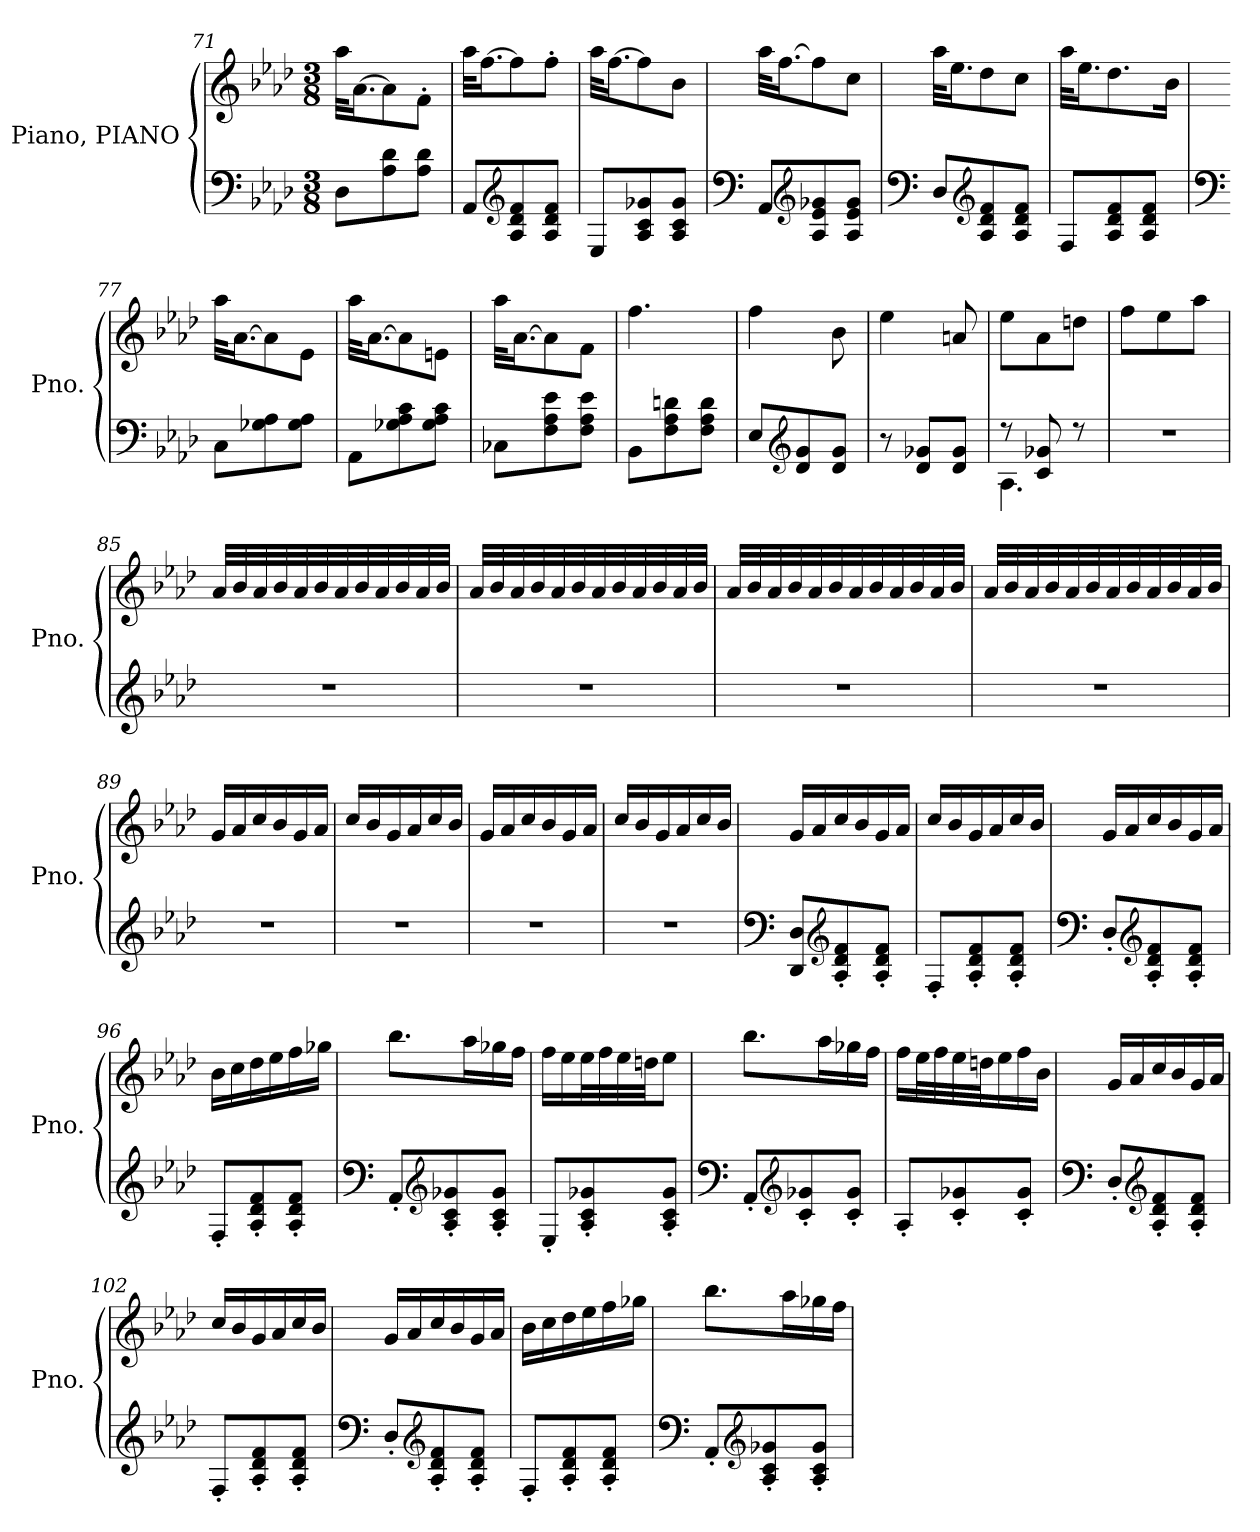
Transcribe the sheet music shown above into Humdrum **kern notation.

**kern	**kern
*part1	*part1
*staff2	*staff1
*I"Piano, PIANO	*
*I'Pno.	*
!!LO:LB:g=z
*clefF4	*clefG2
*k[b-e-a-d-]	*k[b-e-a-d-]
*M3/8	*M3/8
=71	=71
8D-\L	32aa-\KLL
.	[16.a-\J
8A-\ 8d-\	8a-\]
8A-\ 8d-\J	8f'\J
=72	=72
8AA-/L	32aa-\KLL
.	[16.ff\J
*clefG2	*
*	*MM150
8A-/ 8d-/ 8f/	8ff\]
8A-/ 8d-/ 8f/J	8ff'\J
=73	=73
8E-/L	32aa-\KLL
.	[16.ff\J
8A-/ 8c/ 8g-X/	8ff\]
8A-/ 8c/ 8g-/J	8b-\J
=74	=74
*clefF4	*
8AA-/L	32aa-\KLL
*	*MM159
.	[16.ff\J
*clefG2	*
8A-/ 8e-/ 8g-X/	8ff\]
*	*MM162
8A-/ 8e-/ 8g-/J	8cc\J
=75	=75
*clefF4	*
*	*MM147
8D-/L	32aa-\KLL
.	16.ee-\J
*clefG2	*
*	*MM142
8A-/ 8d-/ 8f/	8dd-\
*	*MM137
8A-/ 8d-/ 8f/J	8cc\J
=76	=76
*	*MM132
8F/L	32aa-\KLL
.	16.ee-\J
*	*MM127
8A-/ 8d-/ 8f/	8.dd-\
8A-/ 8d-/ 8f/J	.
.	16b-\Jk
!!LO:LB:g=z
=77	=77
*clefF4	*
*	*MM117
8C\L	32aa-\KLL
.	[16.a-\J
8G-X\ 8A-\	8a-\]
8G-\ 8A-\J	8e-\J
=78	=78
8AA-\L	32aa-\KLL
.	[16.a-\J
8G-X\ 8A-\ 8c\	8a-\]
8G-\ 8A-\ 8c\J	8en\J
=79	=79
8C-X\L	32aa-\KLL
.	[16.a-\J
8F\ 8A-\ 8e-\	8a-\]
8F\ 8A-\ 8e-\J	8f\J
=80	=80
8BB-\L	4.ff\
8F\ 8A-\ 8dn\	.
8F\ 8A-\ 8d\J	.
=81	=81
8E-/L	4ff\
*clefG2	*
8d-/ 8g/	.
8d-/ 8g/J	8b-\
=82	=82
8r	4ee-\
8d-/ 8g-X/L	.
*	*MM99
8d-/ 8g-/J	8an/
=83	=83
*^	*
8r	4.A-\	8ee-\L
8c/ 8g-X/	.	8a-\
8r	.	8ddn\J
*v	*v	*
!!LO:LB:g=z
=84	=84
4.r	8ff\L
*	*MM60
.	8ee-\
.	8aa-\J
=85	=85
*	*MM115
4.r	32a-/LLL
.	32b-/
.	32a-/
.	32b-/
.	32a-/
.	32b-/
.	32a-/
.	32b-/
.	32a-/
.	32b-/
.	32a-/
.	32b-/JJJ
=86	=86
4.r	32a-/LLL
.	32b-/
.	32a-/
.	32b-/
.	32a-/
.	32b-/
.	32a-/
.	32b-/
.	32a-/
.	32b-/
.	32a-/
.	32b-/JJJ
=87	=87
4.r	32a-/LLL
.	32b-/
.	32a-/
.	32b-/
.	32a-/
.	32b-/
.	32a-/
.	32b-/
.	32a-/
.	32b-/
.	32a-/
.	32b-/JJJ
!!LO:LB:g=z
=88	=88
4.r	32a-/LLL
.	32b-/
.	32a-/
.	32b-/
.	32a-/
.	32b-/
.	32a-/
.	32b-/
.	32a-/
.	32b-/
.	32a-/
.	32b-/JJJ
=89	=89
*	*MM159
4.r	16g/LL
.	16a-/
.	16cc/
.	16b-/
.	16g/
.	16a-/JJ
=90	=90
4.r	16cc/LL
.	16b-/
.	16g/
.	16a-/
.	16cc/
.	16b-/JJ
=91	=91
4.r	16g/LL
.	16a-/
.	16cc/
.	16b-/
.	16g/
.	16a-/JJ
=92	=92
4.r	16cc/LL
.	16b-/
.	16g/
.	16a-/
.	16cc/
.	16b-/JJ
!!LO:PB:g=z
=93	=93
*clefF4	*
8DD-/ 8D-/L	16g/LL
.	16a-/
*clefG2	*
8A-/' 8d-/' 8f/'	16cc/
.	16b-/
8A-/' 8d-/' 8f/'J	16g/
.	16a-/JJ
=94	=94
8F'/L	16cc/LL
.	16b-/
8A-/' 8d-/' 8f/'	16g/
.	16a-/
8A-/' 8d-/' 8f/'J	16cc/
.	16b-/JJ
=95	=95
*clefF4	*
8D-'/L	16g/LL
.	16a-/
*clefG2	*
8A-/' 8d-/' 8f/'	16cc/
.	16b-/
8A-/' 8d-/' 8f/'J	16g/
.	16a-/JJ
=96	=96
8F'/L	16b-\LL
.	16cc\
8A-/' 8d-/' 8f/'	16dd-\
.	16ee-\
8A-/' 8d-/' 8f/'J	16ff\
.	16gg-X\JJ
=97	=97
*clefF4	*
*	*MM135
8AA-'/L	8.bb-\L
*clefG2	*
8A-/' 8c/' 8g-X/'	.
.	16aa-\L
8A-/' 8c/' 8g-/'J	16gg-X\
.	16ff\JJ
!!LO:LB:g=z
=98	=98
*	*MM142
8E-'/L	16ff\LL
.	16ee-\
8A-/' 8c/' 8g-X/'	32ee-\L
.	32ff\
.	32ee-\
.	32ddn\JJ
8A-/' 8c/' 8g-/'J	8ee-\J
=99	=99
*clefF4	*
*	*MM139
8AA-'/L	8.bb-\L
*clefG2	*
8c/' 8g-X/'	.
.	16aa-\L
8c/' 8g-/'J	16gg-X\
.	16ff\JJ
=100	=100
*	*MM141
8A-'/L	16ff\LL
.	32ee-\L
.	32ff\
8c/' 8g-X/'	32ee-\
.	32ddn\J
.	16ee-\
8c/' 8g-/'J	16ff\
.	16b-\JJ
=101	=101
*clefF4	*
*	*MM148
8D-'/L	16g/LL
.	16a-/
*clefG2	*
8A-/' 8d-/' 8f/'	16cc/
.	16b-/
8A-/' 8d-/' 8f/'J	16g/
.	16a-/JJ
=102	=102
8F'/L	16cc/LL
.	16b-/
8A-/' 8d-/' 8f/'	16g/
.	16a-/
8A-/' 8d-/' 8f/'J	16cc/
.	16b-/JJ
!!LO:LB:g=z
=103	=103
*clefF4	*
8D-'/L	16g/LL
.	16a-/
*clefG2	*
8A-/' 8d-/' 8f/'	16cc/
.	16b-/
8A-/' 8d-/' 8f/'J	16g/
.	16a-/JJ
=104	=104
*	*MM142
8F'/L	16b-\LL
.	16cc\
8A-/' 8d-/' 8f/'	16dd-\
.	16ee-\
8A-/' 8d-/' 8f/'J	16ff\
.	16gg-X\JJ
=105	=105
*clefF4	*
*	*MM139
8AA-'/L	8.bb-\L
*clefG2	*
8A-/' 8c/' 8g-X/'	.
.	16aa-\L
8A-/' 8c/' 8g-/'J	16gg-X\
.	16ff\JJ
=	=
*-	*-
